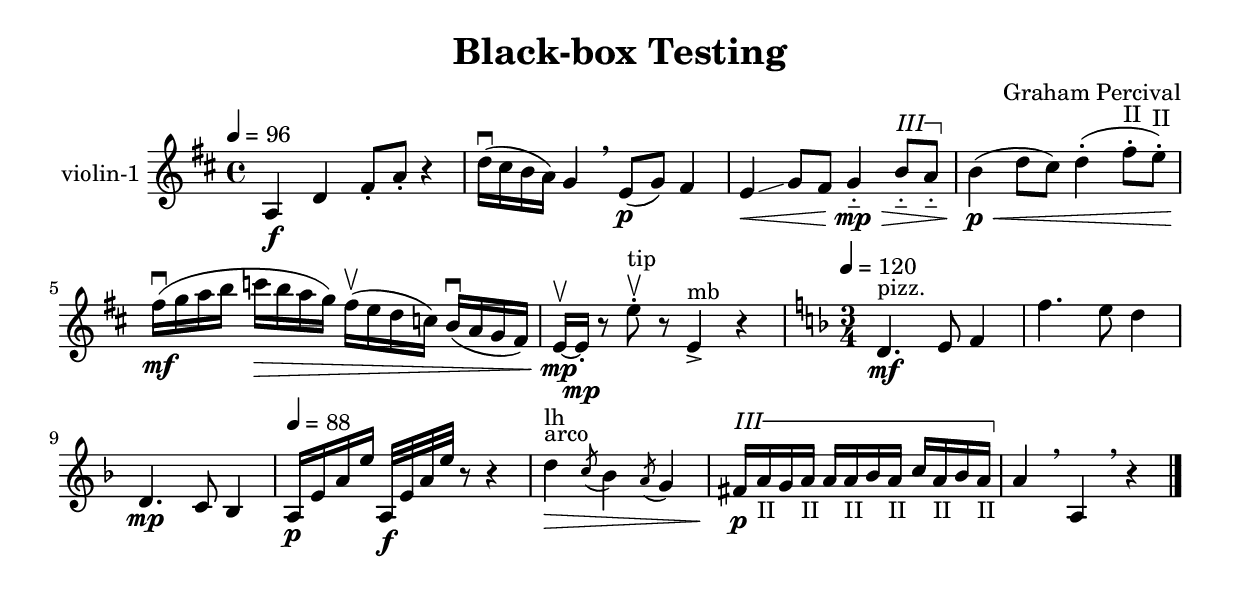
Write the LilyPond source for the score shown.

\version "2.16.0"

\header {
  texidoc = "Music events can be extracted from a score with event
listeners."
  title = "Black-box Testing"
  composer = "Graham Percival"
}

#(define EVENT_LISTENER_CONSOLE_OUTPUT 1)

\include "event-listener.ly"



st =
#(define-music-function
  (parser location text)
  (string?)
#{
  \override TextSpanner #'(bound-details left text) = $text
#})


vlnone = \new Staff {
  \set Staff.instrumentName = "violin-1"
  \set Staff.midiInstrument = "violin"
  \override TextSpanner #'style = #'line
  \override TextSpanner #'(bound-details right padding) = #-1
  \override TextSpanner #'(bound-details left stencil-align-dir-y) =
    #CENTER
  \override TextSpanner #'(bound-details right text) =
    \markup { \draw-line #'(0 . -1) }
\relative c' {
  \key d \major
  \tempo 4 = 96

  a4\f d fis8-. a-. r4
  d16(\downbow cis b a) g4 \breathe e8\p( g) fis4 |

  e4\< \glissando g8 fis g4-_\mp\>
    \st "III"
    b8-_\startTextSpan a-_\stopTextSpan
    b4\p\<( d8 cis) d4(-. fis8-.^"II" e-.^"II")
  fis16(\mf\downbow g a b c\> b a g) fis(\upbow e d c) b(\downbow a g fis)
  e16\mp\upbow ~ e-.\mp r8 e'-.\upbow^"tip" r e,4->^"mb" r4 |

  \key d \minor
  \time 3/4
  \tempo 4 = 120
  d4.\mf^"pizz." e8 f4
  f'4. e8 d4
  d,4.\mp c8 bes4 |
  \tempo 4 = 88
  a16\p e' a e' a,,32\f e' a e' r8 r4
  d4^"arco"^"lh"\> \acciaccatura { c8 } bes4 \acciaccatura { a8 } g4
  \st "III"
  fis16\p\startTextSpan a_"II" g a_"II" a a_"II" bes a_"II"
    c a_"II" bes a_"II"\stopTextSpan
  a4\breathe a,\breathe r4 |
}


  \bar "|."
}

\score {
  << \vlnone >>
  \layout{}
  \midi{}
}
